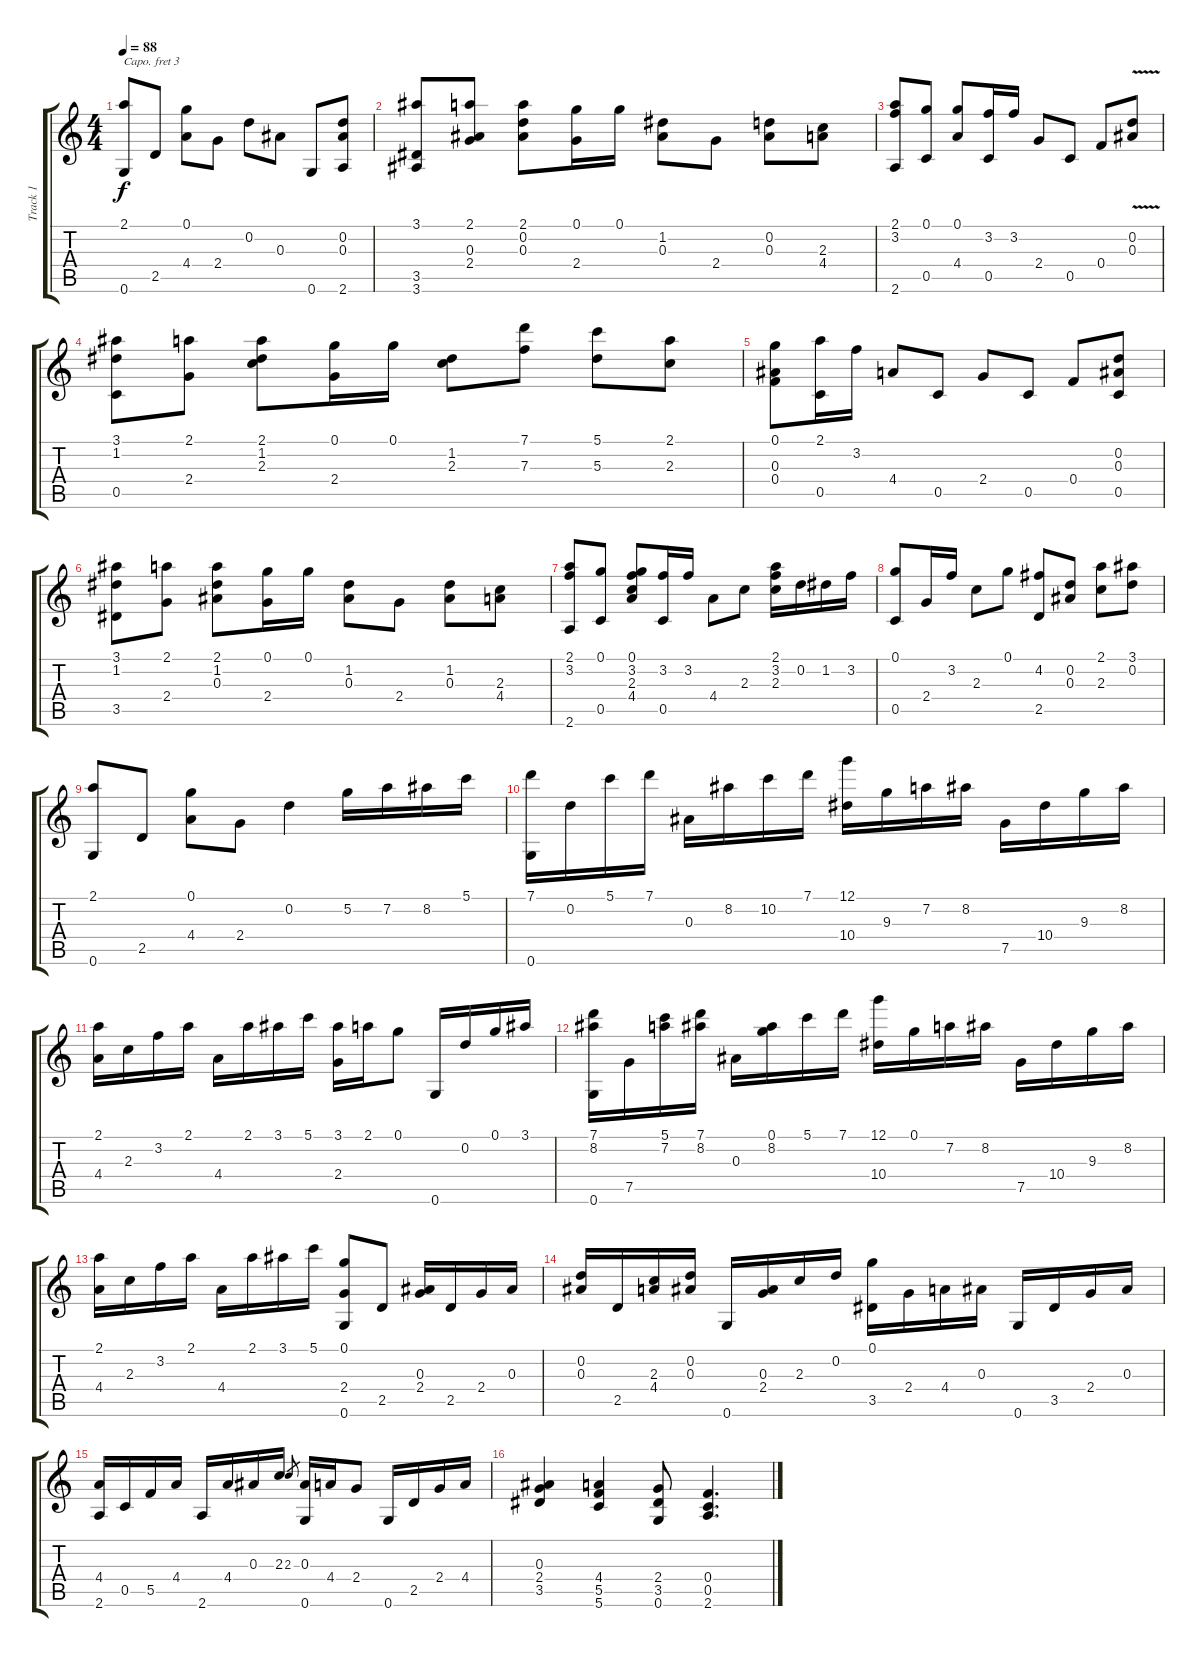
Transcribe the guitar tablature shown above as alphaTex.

\track ("Track 1" "Track 1") {instrument acousticguitarsteel}
\staff {score tabs}
\capo 3
\tuning (E4 B3 G3 D3 A2 E2) {hide}
\ts (4 4)
\tempo 88
\clef g2
\ks c
(2.1 0.6).8{dy f} 2.5.8 (0.1 4.4).8 2.4.8 0.2.8 0.3.8 0.6.8 (0.2 0.3 2.6).8 |
(3.1 3.5 3.6).8 (2.1 0.3 2.4).8 (2.1 0.2 0.3).8 (0.1 2.4).16 0.1.16 (1.2 0.3).8 2.4.8 (0.2 0.3).8 (2.3 4.4).8 |
(2.1 3.2 2.6).8 (0.1 0.5).8 (0.1 4.4).8 (3.2 0.5).16 3.2.16 2.4.8 0.5.8 0.4.8 (0.2 0.3{v}).8 |
(3.1 1.2 0.5).8 (2.1 2.4).8 (2.1 1.2 2.3).8 (0.1 2.4).16 0.1.16 (1.2 2.3).8 (7.1 7.3).8 (5.1 5.3).8 (2.1 2.3).8 |
(0.1 0.3 0.4).8 (2.1 0.5).16 3.2.16 4.4.8 0.5.8 2.4.8 0.5.8 0.4.8 (0.2 0.3 0.5).8 |
(3.1 1.2 3.5).8 (2.1 2.4).8 (2.1 1.2 0.3).8 (0.1 2.4).16 0.1.16 (1.2 0.3).8 2.4.8 (1.2 0.3).8 (2.3 4.4).8 |
(2.1 3.2 2.6).8 (0.1 0.5).8 (0.1 3.2 2.3 4.4).8 (3.2 0.5).16 3.2.16 4.4.8 2.3.8 (2.1 3.2 2.3).16 0.2.16 1.2.16 3.2.16 |
(0.1 0.5).8 2.4.16 3.2.16 2.3.8 0.1.8 (4.2 2.5).8 (0.2 0.3).8 (2.1 2.3).8 (3.1 0.2).8 |
(2.1 0.6).8 2.5.8 (0.1 4.4).8 2.4.8 0.2.4 5.2.16 7.2.16 8.2.16 5.1.16 |
(7.1 0.6).16 0.2.16 5.1.16 7.1.16 0.3.16 8.2.16 10.2.16 7.1.16 (12.1 10.4).16 9.3.16 7.2.16 8.2.16 7.5.16 10.4.16 9.3.16 8.2.16 |
(2.1 4.4).16 2.3.16 3.2.16 2.1.16 4.4.16 2.1.16 3.1.16 5.1.16 (3.1 2.4).16 2.1.16 0.1.8 0.6.16 0.2.16 0.1.16 3.1.16 |
(7.1 8.2 0.6).16 7.5.16 (5.1 7.2).16 (7.1 8.2).16 0.3.16 (0.1 8.2).16 5.1.16 7.1.16 (12.1 10.4).16 0.1.16 7.2.16 8.2.16 7.5.16 10.4.16 9.3.16 8.2.16 |
(2.1 4.4).16 2.3.16 3.2.16 2.1.16 4.4.16 2.1.16 3.1.16 5.1.16 (0.1 2.4 0.6).8 2.5.8 (0.3 2.4).16 2.5.16 2.4.16 0.3.16 |
(0.2 0.3).16 2.5.16 (2.3 4.4).16 (0.2 0.3).16 0.6.16 (0.3 2.4).16 2.3.16 0.2.16 (0.1 3.5).16 2.4.16 4.4.16 0.3.16 0.6.16 3.5.16 2.4.16 0.3.16 |
(4.4 2.6).16 0.5.16 5.5.16 4.4.16 2.6.16 4.4.16 0.3.16 2.3.16 2.3.8{gr} (0.3 0.6).16 4.4.16 2.4.8 0.6.16 2.5.16 2.4.16 4.4.16 |
(0.3 2.4 3.5).4 (4.4 5.5 5.6).4 (2.4 3.5 0.6).8 (0.4 0.5 2.6).4{d}
